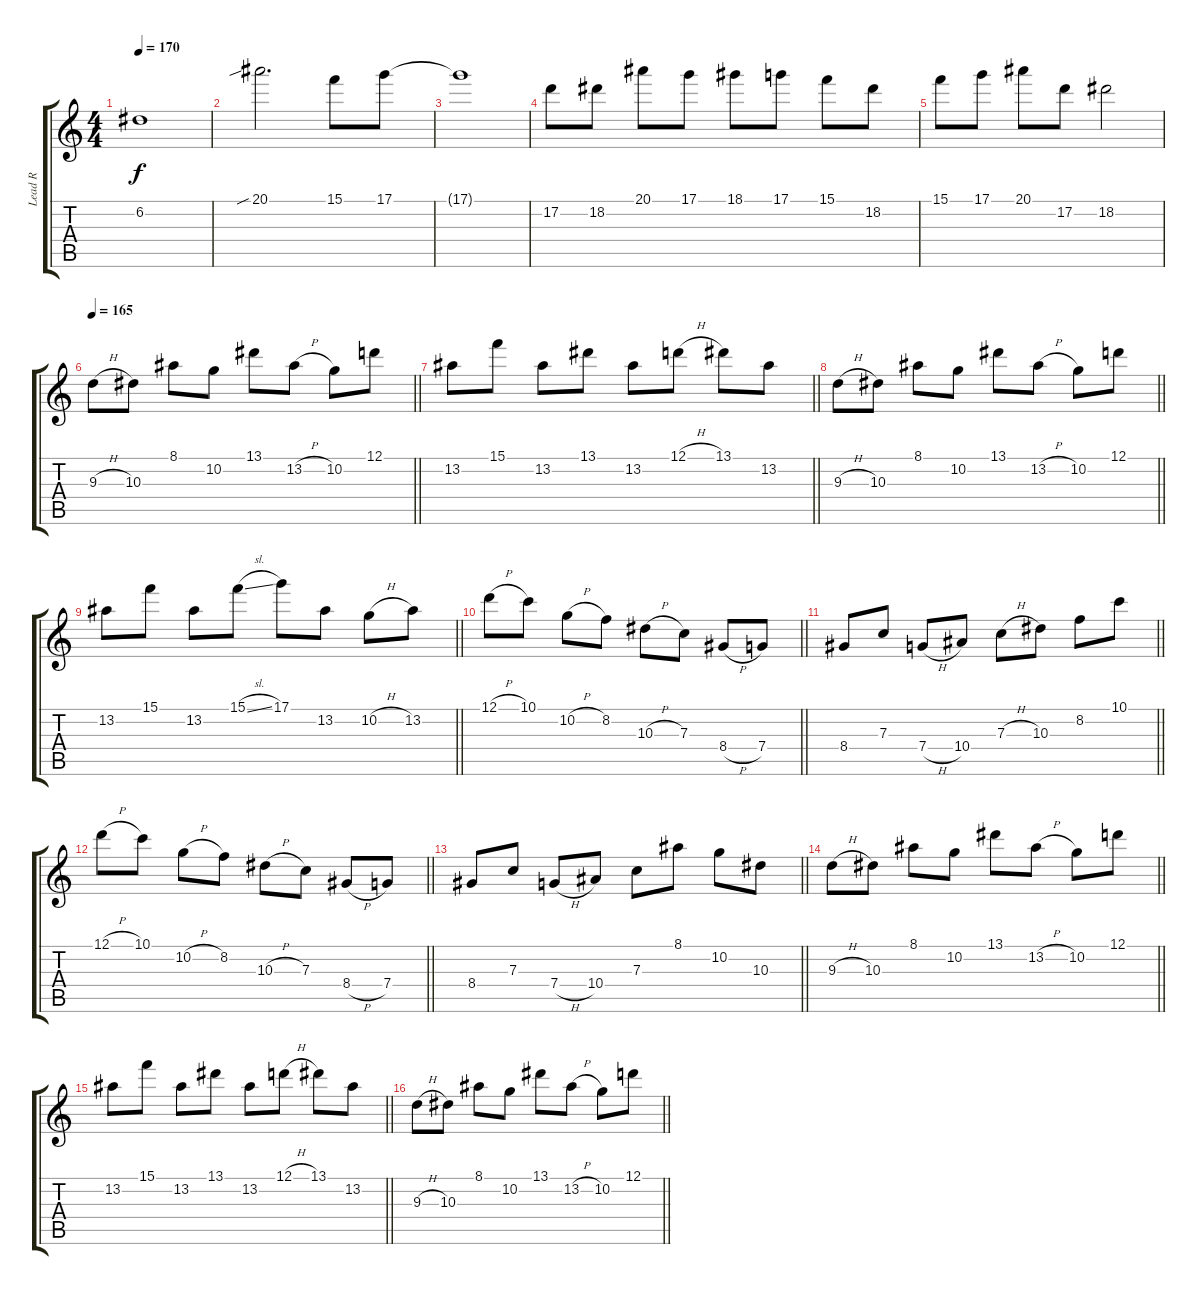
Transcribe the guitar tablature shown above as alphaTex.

\track ("Lead R" "Lead R") {instrument overdrivenguitar}
\staff {score tabs}
\tuning (D4 A3 F3 C3 G2 C2) {hide}
\ts (4 4)
\tempo 170
\clef g2
\ks c
6.2.1{dy f} |
20.1{sib}.2{d} 15.1.8 17.1.8 |
17.1{t}.1 |
17.2.8 18.2.8 20.1.8 17.1.8 18.1.8 17.1.8 15.1.8 18.2.8 |
15.1.8 17.1.8 20.1.8 17.2.8 18.2.2 |
\tempo 165
\barLineRight lightlight
9.3{h}.8 10.3.8 8.1.8 10.2.8 13.1.8 13.2{h}.8 10.2.8 12.1.8 |
\barLineRight lightlight
13.2.8 15.1.8 13.2.8 13.1.8 13.2.8 12.1{h}.8 13.1.8 13.2.8 |
\barLineRight lightlight
9.3{h}.8 10.3.8 8.1.8 10.2.8 13.1.8 13.2{h}.8 10.2.8 12.1.8 |
\barLineRight lightlight
13.2.8 15.1.8 13.2.8 15.1{sl}.8 17.1.8 13.2.8 10.2{h}.8 13.2.8 |
\barLineRight lightlight
12.1{h}.8 10.1.8 10.2{h}.8 8.2.8 10.3{h}.8 7.3.8 8.4{h}.8 7.4.8 |
\barLineRight lightlight
8.4.8 7.3.8 7.4{h}.8 10.4.8 7.3{h}.8 10.3.8 8.2.8 10.1.8 |
\barLineRight lightlight
12.1{h}.8 10.1.8 10.2{h}.8 8.2.8 10.3{h}.8 7.3.8 8.4{h}.8 7.4.8 |
\barLineRight lightlight
8.4.8 7.3.8 7.4{h}.8 10.4.8 7.3.8 8.1.8 10.2.8 10.3.8 |
\barLineRight lightlight
9.3{h}.8 10.3.8 8.1.8 10.2.8 13.1.8 13.2{h}.8 10.2.8 12.1.8 |
\barLineRight lightlight
13.2.8 15.1.8 13.2.8 13.1.8 13.2.8 12.1{h}.8 13.1.8 13.2.8 |
\barLineRight lightlight
9.3{h}.8 10.3.8 8.1.8 10.2.8 13.1.8 13.2{h}.8 10.2.8 12.1.8
